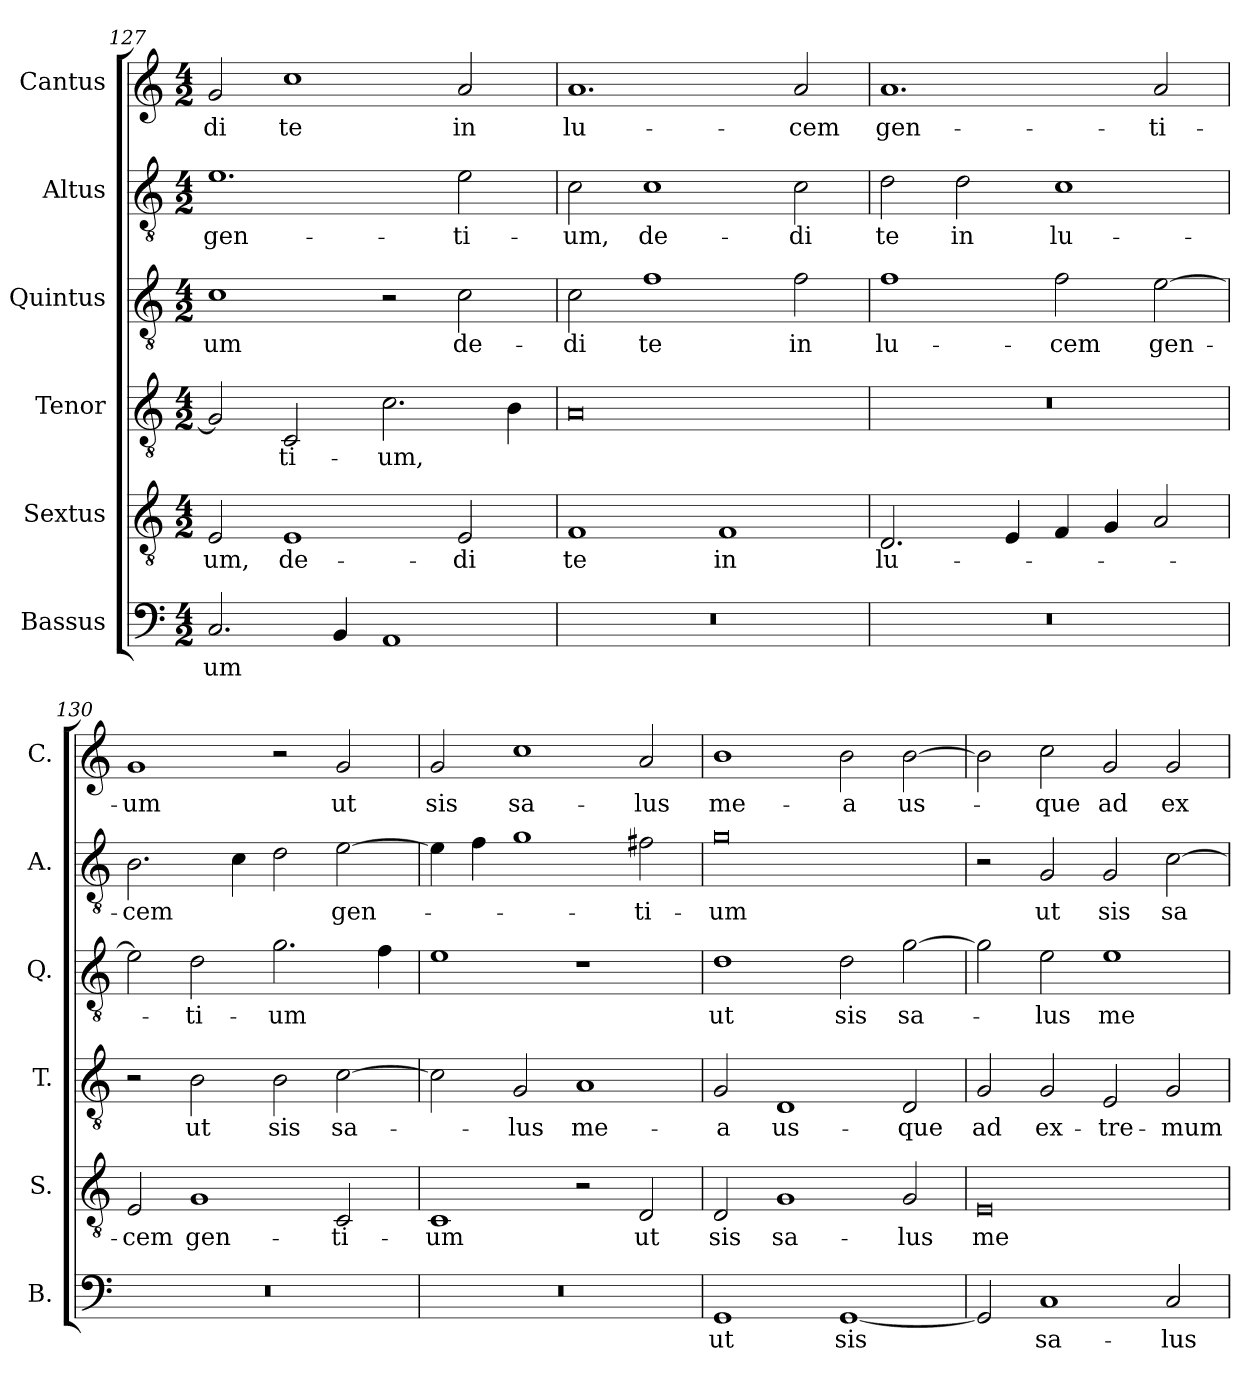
**kern	**text	**kern	**text	**kern	**text	**kern	**text	**kern	**text	**kern	**text
*part6	*part6	*part5	*part5	*part4	*part4	*part3	*part3	*part2	*part2	*part1	*part1
*staff6	*staff6	*staff5	*staff5	*staff4	*staff4	*staff3	*staff3	*staff2	*staff2	*staff1	*staff1
*I"Bassus	*	*I"Sextus	*	*I"Tenor	*	*I"Quintus	*	*I"Altus	*	*I"Cantus	*
*I'B.	*	*I'S.	*	*I'T.	*	*I'Q.	*	*I'A.	*	*I'C.	*
*clefF4	*	*clefGv2	*	*clefGv2	*	*clefGv2	*	*clefGv2	*	*clefG2	*
*k[]	*	*k[]	*	*k[]	*	*k[]	*	*k[]	*	*k[]	*
*M4/2	*	*M4/2	*	*M4/2	*	*M4/2	*	*M4/2	*	*M4/2	*
=127	=127	=127	=127	=127	=127	=127	=127	=127	=127	=127	=127
2.C/	-um	2E/	-um,	2G/]	.	1c	-um	1.e	gen-	2g/	-di
.	.	1E	de-	2C/	-ti-	.	.	.	.	1cc	te
4BB/	.	.	.	.	.	.	.	.	.	.	.
1AA	.	.	.	2.c\	-um,	2r	.	.	.	.	.
.	.	2E/	-di	.	.	2c\	de-	2e\	-ti-	2a/	in
.	.	.	.	4B\	.	.	.	.	.	.	.
=128	=128	=128	=128	=128	=128	=128	=128	=128	=128	=128	=128
0r	.	1F	te	0A	.	2c\	-di	2c\	-um,	1.a	lu-
.	.	.	.	.	.	1f	te	1c	de-	.	.
.	.	1F	in	.	.	.	.	.	.	.	.
.	.	.	.	.	.	2f\	in	2c\	-di	2a/	-cem
=129	=129	=129	=129	=129	=129	=129	=129	=129	=129	=129	=129
0r	.	2.D/	lu-	0r	.	1f	lu-	2d\	te	1.a	gen-
.	.	.	.	.	.	.	.	2d\	in	.	.
.	.	4E/	.	.	.	.	.	.	.	.	.
.	.	4F/	.	.	.	2f\	-cem	1c	lu-	.	.
.	.	4G/	.	.	.	.	.	.	.	.	.
.	.	2A/	.	.	.	[2e\	gen-	.	.	2a/	-ti-
=130	=130	=130	=130	=130	=130	=130	=130	=130	=130	=130	=130
0r	.	2E/	-cem	2r	.	2e\]	.	2.B\	-cem	1g	-um
.	.	1G	gen-	2B\	ut	2d\	-ti-	.	.	.	.
.	.	.	.	.	.	.	.	4c\	.	.	.
.	.	.	.	2B\	sis	2.g\	-um	2d\	.	2r	.
.	.	2C/	-ti-	[2c\	sa-	.	.	[2e\	gen-	2g/	ut
.	.	.	.	.	.	4f\	.	.	.	.	.
=131	=131	=131	=131	=131	=131	=131	=131	=131	=131	=131	=131
0r	.	1C	-um	2c\]	.	1e	.	4e\]	.	2g/	sis
.	.	.	.	.	.	.	.	4f\	.	.	.
.	.	.	.	2G/	-lus	.	.	1g	.	1cc	sa-
.	.	2r	.	1A	me-	1r	.	.	.	.	.
.	.	2D/	ut	.	.	.	.	2f#X\	-ti-	2a/	-lus
=132	=132	=132	=132	=132	=132	=132	=132	=132	=132	=132	=132
1GG	ut	2D/	sis	2G/	-a	1d	ut	0g	-um	1b	me-
.	.	1G	sa-	1D	us-	.	.	.	.	.	.
[1GG	sis	.	.	.	.	2d\	sis	.	.	2b\	-a
.	.	2G/	-lus	2D/	-que	[2g\	sa-	.	.	[2b\	us-
!!LO:PB:g=z
=133	=133	=133	=133	=133	=133	=133	=133	=133	=133	=133	=133
2GG/]	.	0E	me-	2G/	ad	2g\]	.	2r	.	2b\]	.
1C	sa-	.	.	2G/	ex-	2e\	-lus	2G/	ut	2cc\	-que
.	.	.	.	2E/	-tre-	1e	me-	2G/	sis	2g/	ad
2C/	-lus	.	.	2G/	-mum	.	.	[2c\	sa-	2g/	ex-
=	=	=	=	=	=	=	=	=	=	=	=
*-	*-	*-	*-	*-	*-	*-	*-	*-	*-	*-	*-
